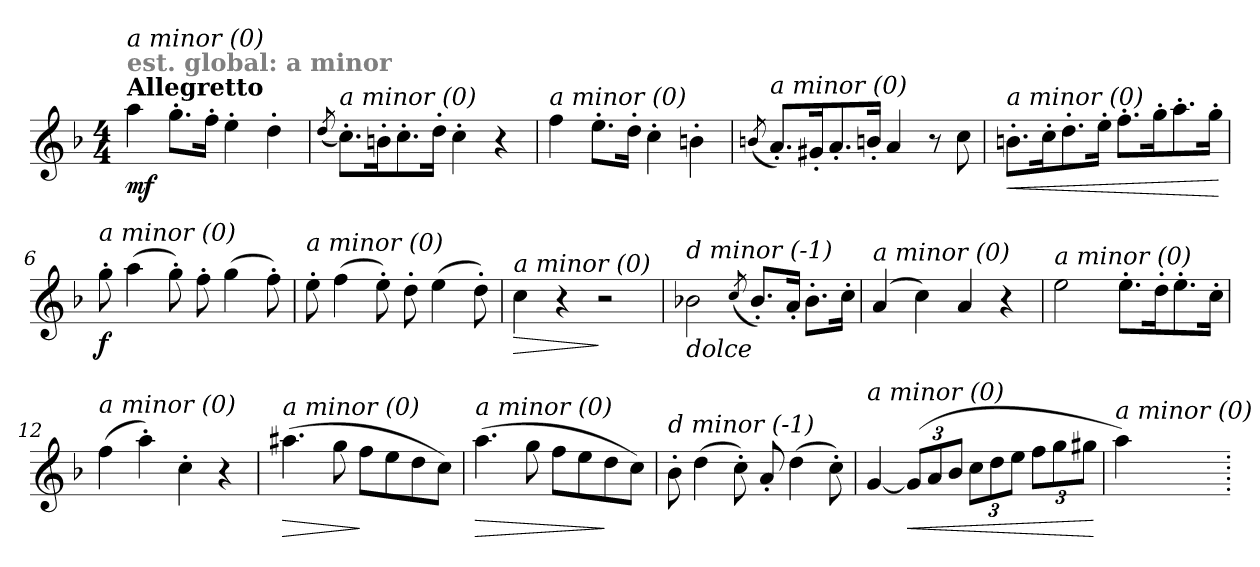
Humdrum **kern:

**kern	**dynam
*part1	*part1
*staff1	*staff1
*clefG2	*
*k[b-]	*
*F:	*
*M4/4	*
=1	=1
!LO:TX:a:B:t=Allegretto	!
!LO:TX:a:B:color=#808080:t=est. global&colon; a minor	!
!LO:TX:i:t=a minor (0)	!
!	!LO:DY:b
4aa\	mf
8.gg'\L	.
16ff'\Jk	.
4ee'\	.
4dd'\	.
=2	=2
(<8qdd/	.
!LO:TX:i:t=a minor (0)	!
8.cc'\L)	.
16bn'\K	.
8.cc'\	.
16dd'\Jk	.
4cc'\	.
4r	.
=3	=3
!LO:TX:i:t=a minor (0)	!
4ff\	.
8.ee'\L	.
16dd'\Jk	.
4cc'\	.
4bn'\	.
=4	=4
(<8qbn/	.
!LO:TX:i:t=a minor (0)	!
8.a'/L)	.
16g#X'/K	.
8.a'/	.
16b'/Jk	.
4a/	.
8r	.
8cc\	.
!!LO:LB:g=z
=5	=5
!LO:TX:i:t=a minor (0)	!
!	!LO:HP:b
8.bn'\L	<
16cc'\K	.
8.dd'\	.
16ee'\Jk	.
8.ff'\L	.
16gg'\K	.
8.aa'\	.
16gg'\Jk	.
.	[
=6	=6
!LO:TX:i:t=a minor (0)	!
!	!LO:DY:b
8gg'\	f
(>4aa\	.
8gg'\)	.
8ff'\	.
(>4gg\	.
8ff'\)	.
=7	=7
!LO:TX:i:t=a minor (0)	!
8ee'\	.
(>4ff\	.
8ee'\)	.
8dd'\	.
(>4ee\	.
8dd'\)	.
=8	=8
!LO:TX:i:t=a minor (0)	!
!	!LO:HP:b
4cc\	>
4r	.
2r	]
=9	=9
!LO:TX:b:i:t=dolce	!
!LO:TX:i:t=d minor (-1)	!
2b-X\	.
(<8qcc/	.
8.b-'/L)	.
16a'/Jk	.
8.b-'\L	.
16cc'\Jk	.
!!LO:LB:g=z
=10	=10
!LO:TX:i:t=a minor (0)	!
(>4a/	.
4cc\)	.
4a/	.
4r	.
=11	=11
!LO:TX:i:t=a minor (0)	!
2ee\	.
8.ee'\L	.
16dd'\K	.
8.ee'\	.
16cc'\Jk	.
=12	=12
!LO:TX:i:t=a minor (0)	!
(>4ff\	.
4aa'\)	.
4cc'\	.
4r	.
=13	=13
!LO:TX:i:t=a minor (0)	!
!	!LO:HP:b
(>4.aa#Xi\	>
8gg\	.
8ff\L	]
8ee\	.
8dd\	.
8cc\J)	.
=14	=14
!LO:TX:i:t=a minor (0)	!
!	!LO:HP:b
(>4.aa\	>
8gg\	.
8ff\L	.
8ee\	.
8dd\	]
8cc\J)	.
!!LO:LB:g=z
=15	=15
!LO:TX:i:t=d minor (-1)	!
8b-'\	.
(>4dd\	.
8cc'\)	.
8a'/	.
(>4dd\	.
8cc'\)	.
=16	=16
!LO:TX:i:t=a minor (0)	!
[4g/	.
*Xbrackettup	*
!	!LO:HP:b
(>12g/L]	<
12a/	.
12b-j/J	.
12cc\L	.
12dd\	.
12ee\J	.
12ff\L	.
12gg\	.
12gg#X\J	.
.	[
=17	=17
!LO:TX:i:t=a minor (0)	!
4aa\)	.
=.	=.
*-	*-
